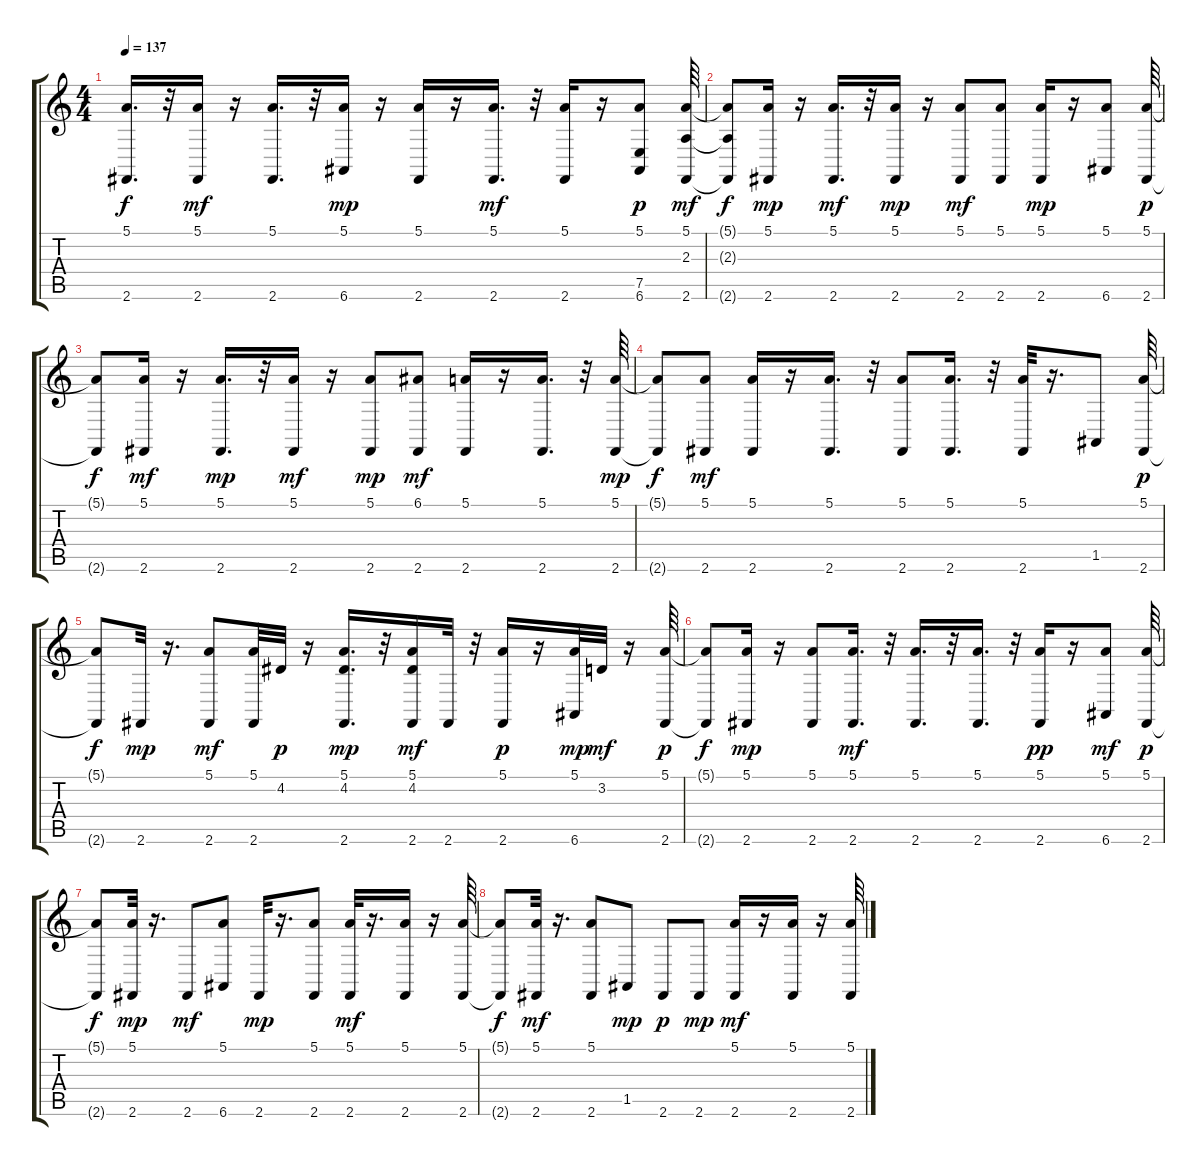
\track "" {instrument acousticgrandpiano}
\staff {score tabs}
\tuning (E4 B3 G3 D3 A2 E2) {hide}
\ts (4 4)
\tempo 137
\clef g2
\ks c
(5.1{t} 2.6{t}).16{d dy f} r.32 (5.1 2.6).16{dy mf} r.16 (5.1 2.6).16{d} r.32 (5.1 6.6).16{dy mp} r.16 (5.1 2.6).16 r.16 (5.1 2.6).16{d dy mf} r.32 (5.1 2.6).16 r.16 (5.1 7.5 6.6).8{dy p} (5.1 2.3 2.6).64{dy mf} |
(5.1{t} 2.3{t} 2.6{t}).8{dy f} (5.1 2.6).16{dy mp} r.16 (5.1 2.6).16{d dy mf} r.32 (5.1 2.6).16{dy mp} r.16 (5.1 2.6).8{dy mf} (5.1 2.6).8 (5.1 2.6).16{dy mp} r.16 (5.1 6.6).8 (5.1 2.6).64{dy p} |
(5.1{t} 2.6{t}).8{dy f} (5.1 2.6).16{dy mf} r.16 (5.1 2.6).16{d dy mp} r.32 (5.1 2.6).16{dy mf} r.16 (5.1 2.6).8{dy mp} (6.1 2.6).8{dy mf} (5.1 2.6).16 r.16 (5.1 2.6).16{d} r.32 (5.1 2.6).64{dy mp} |
(5.1{t} 2.6{t}).8{dy f} (5.1 2.6).8{dy mf} (5.1 2.6).16 r.16 (5.1 2.6).16{d} r.32 (5.1 2.6).8 (5.1 2.6).16{d} r.32 (5.1 2.6).32 r.16{d} 1.5.8 (5.1 2.6).64{dy p} |
(5.1{t} 2.6{t}).8{dy f} 2.6.32{dy mp} r.16{d} (5.1 2.6).8{dy mf} (5.1 2.6).32 4.2.32{dy p} r.16 (5.1 4.2 2.6).16{d dy mp} r.32 (5.1 4.2 2.6).16{dy mf} 2.6.32 r.32 (5.1 2.6).16{dy p} r.16 (5.1 6.6).32{dy mp} 3.2.32{dy mf} r.16 (5.1 2.6).64{dy p} |
(5.1{t} 2.6{t}).8{dy f} (5.1 2.6).16{dy mp} r.16 (5.1 2.6).8 (5.1 2.6).16{d dy mf} r.32 (5.1 2.6).16{d} r.32 (5.1 2.6).16{d} r.32 (5.1 2.6).16{dy pp} r.16 (5.1 6.6).8{dy mf} (5.1 2.6).64{dy p} |
(5.1{t} 2.6{t}).8{dy f} (5.1 2.6).32{dy mp} r.16{d} 2.6.8{dy mf} (5.1 6.6).8 2.6.32{dy mp} r.16{d} (5.1 2.6).8 (5.1 2.6).32{dy mf} r.16{d} (5.1 2.6).16 r.16 (5.1 2.6).64 |
(5.1{t} 2.6{t}).8{dy f} (5.1 2.6).32{dy mf} r.16{d} (5.1 2.6).8 1.5.8{dy mp} 2.6.8{dy p} 2.6.8{dy mp} (5.1 2.6).16{dy mf} r.16 (5.1 2.6).16 r.16 (5.1 2.6).64
